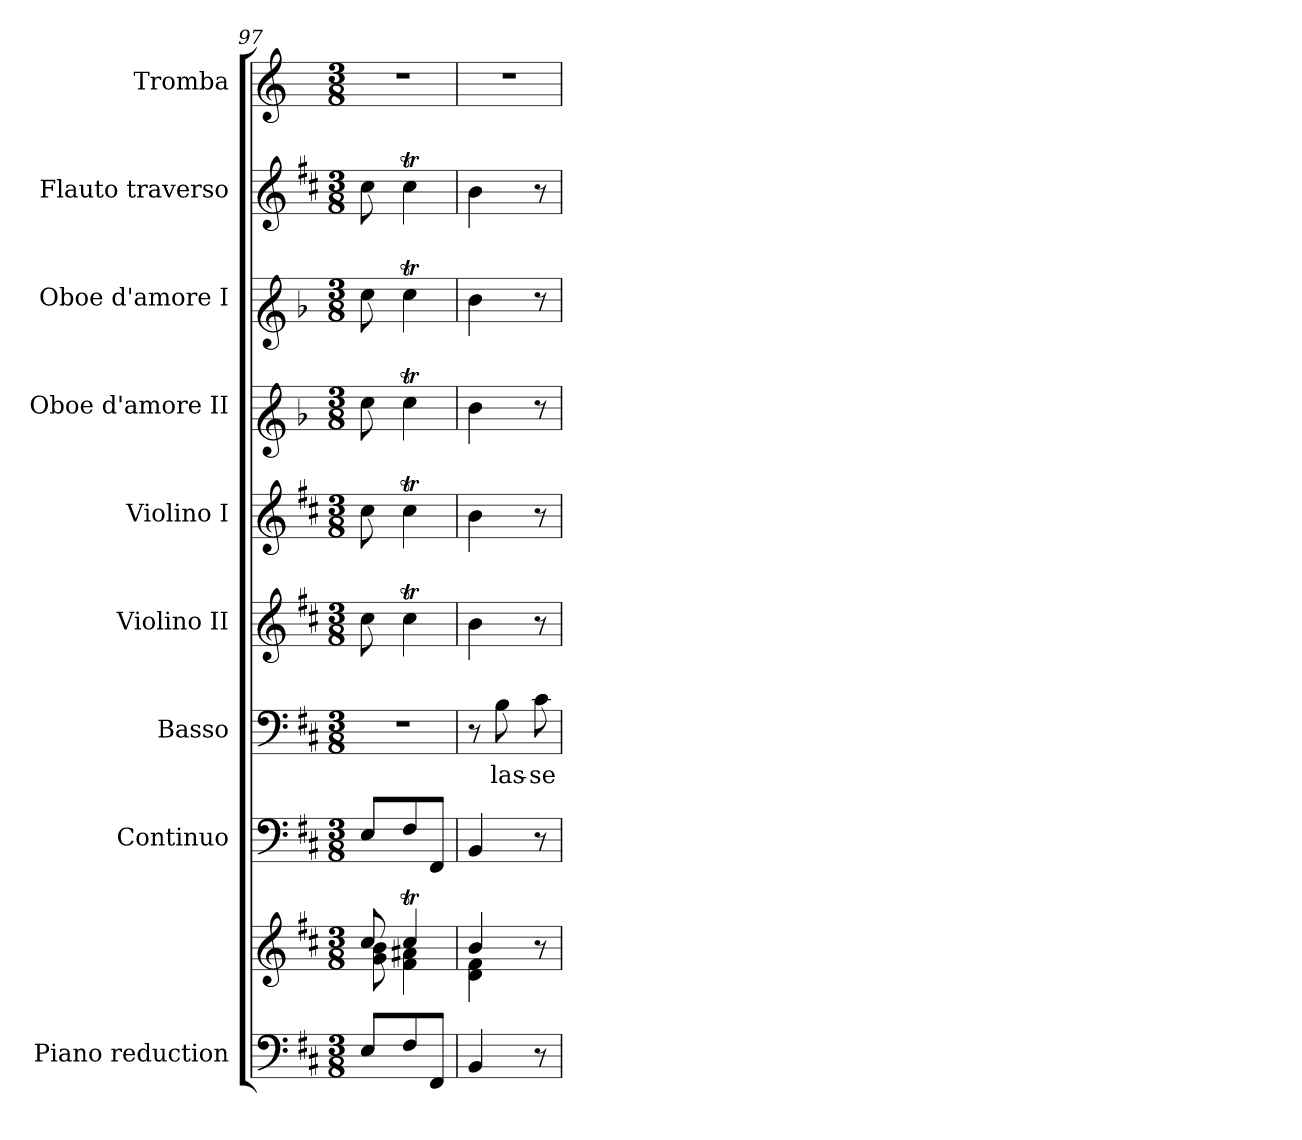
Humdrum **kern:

**kern	**kern	**kern	**kern	**text	**kern	**kern	**kern	**kern	**kern	**kern
*part9	*part9	*part8	*part7	*part7	*part6	*part5	*part4	*part3	*part2	*part1
*staff10	*staff9	*staff8	*staff7	*staff7	*staff6	*staff5	*staff4	*staff3	*staff2	*staff1
*I"Piano reduction	*	*I"Continuo	*I"Basso	*	*I"Violino II	*I"Violino I	*I"Oboe d'amore II	*I"Oboe d'amore I	*I"Flauto traverso	*I"Tromba
*I'Pno	*	*	*	*	*I'Vln	*I'Vln	*	*	*I'Fl	*
!!LO:PB:g=z
*clefF4	*clefG2	*clefF4	*clefF4	*	*clefG2	*clefG2	*clefG1	*clefG1	*clefG2	*clefG2
*	*	*	*	*	*	*	*ITrd2c3	*ITrd2c3	*	*ITrd-1c-2
*k[f#c#]	*k[f#c#]	*k[f#c#]	*k[f#c#]	*	*k[f#c#]	*k[f#c#]	*k[f#c#]	*k[f#c#]	*k[f#c#]	*k[f#c#]
*M3/8	*M3/8	*M3/8	*M3/8	*	*M3/8	*M3/8	*M3/8	*M3/8	*M3/8	*M3/8
=97	=97	=97	=97	=97	=97	=97	=97	=97	=97	=97
*	*^	*	*	*	*	*	*	*	*	*
8E/L	8cc#/	8g\ 8b\	8E/L	4.r	.	8cc#\	8cc#\	8cc#\	8cc#\	8cc#\	4.r
8F#/	4cc#t/	4f#\ 4a#X\	8F#/	.	.	4cc#t\	4cc#t\	4cc#t\	4cc#t\	4cc#t\	.
8FF#/J	.	.	8FF#/J	.	.	.	.	.	.	.	.
=98	=98	=98	=98	=98	=98	=98	=98	=98	=98	=98	=98
4BB/	4b/	4d\ 4f#\	4BB/	8r	.	4b\	4b\	4b\	4b\	4b\	4.r
!	!	!	!	!	!LO:LY:b	!	!	!	!	!	!
.	.	.	.	8B\	las-	.	.	.	.	.	.
!	!	!	!	!	!LO:LY:b	!	!	!	!	!	!
8r	8r	8ryy	8r	8c#\	-se	8r	8r	8r	8r	8r	.
*	*v	*v	*	*	*	*	*	*	*	*	*
=	=	=	=	=	=	=	=	=	=	=
*-	*-	*-	*-	*-	*-	*-	*-	*-	*-	*-
